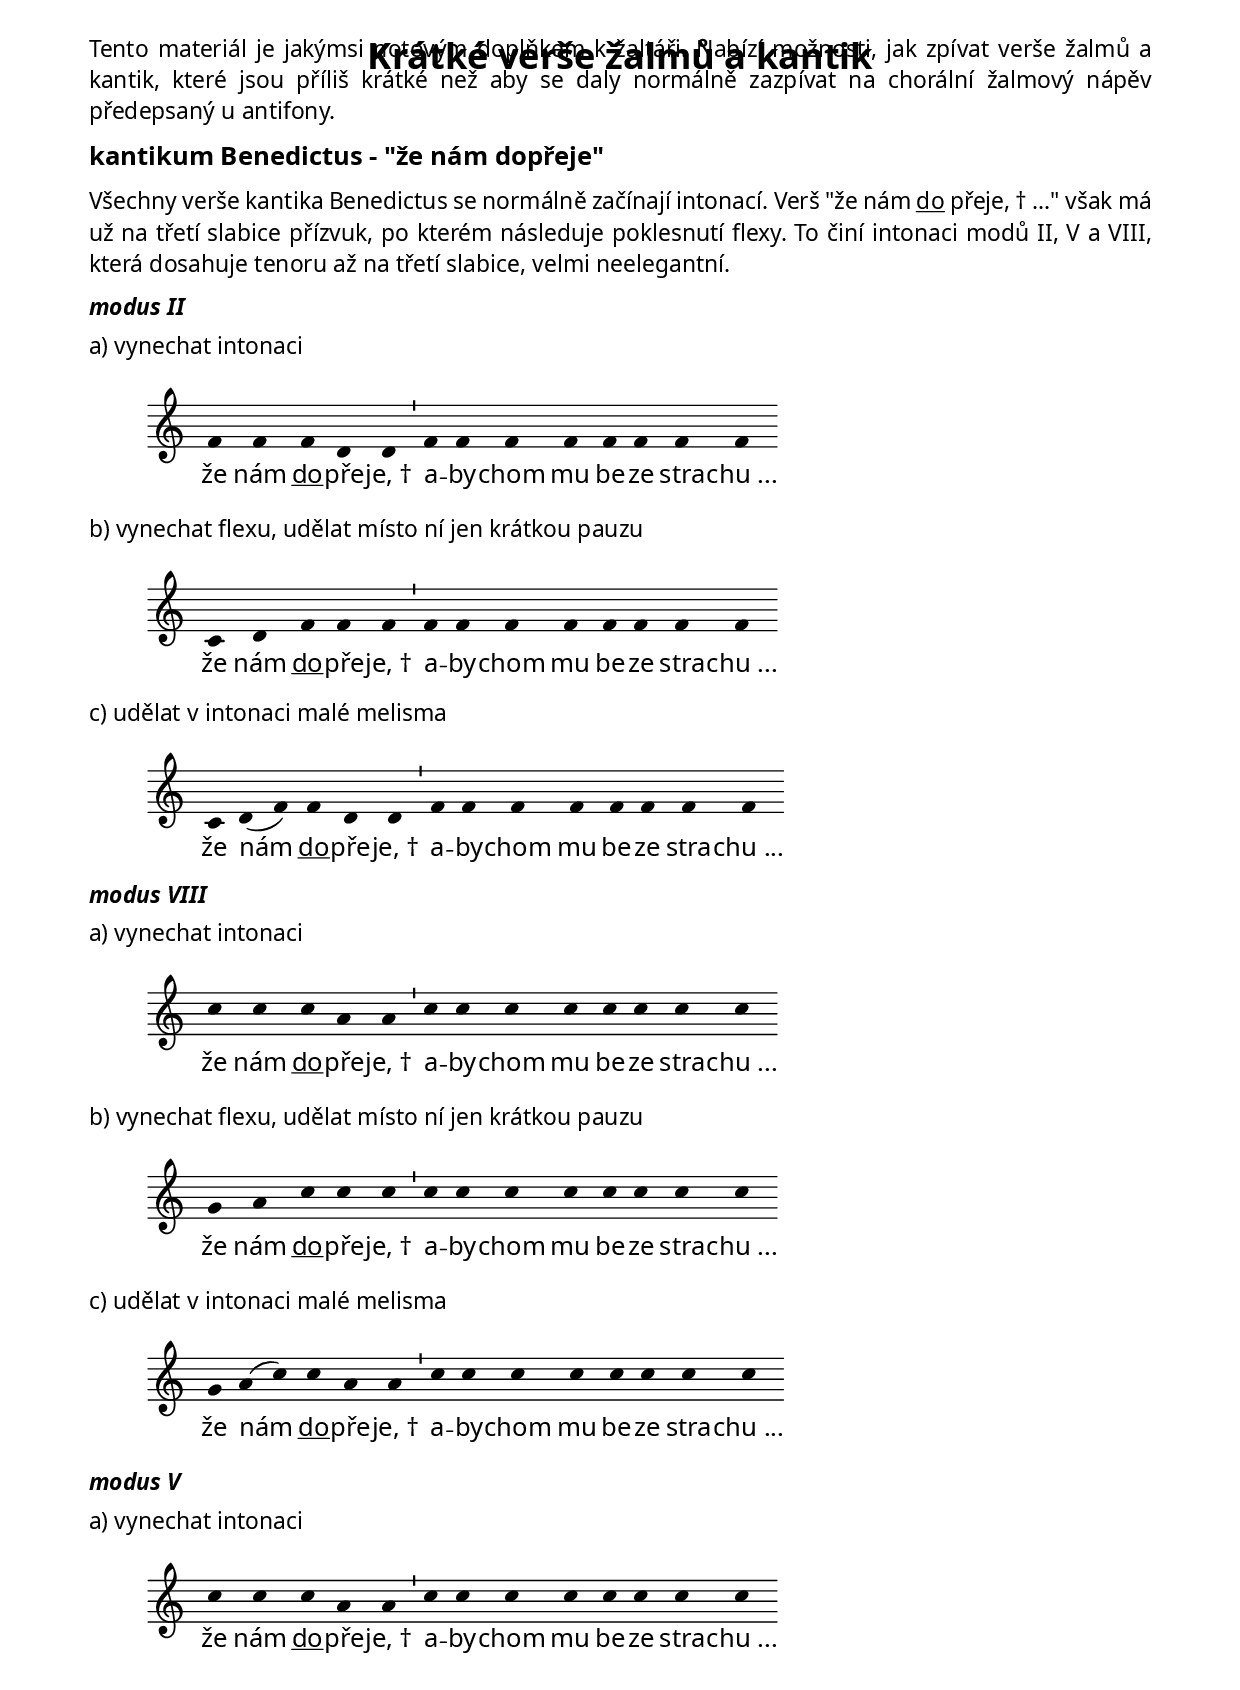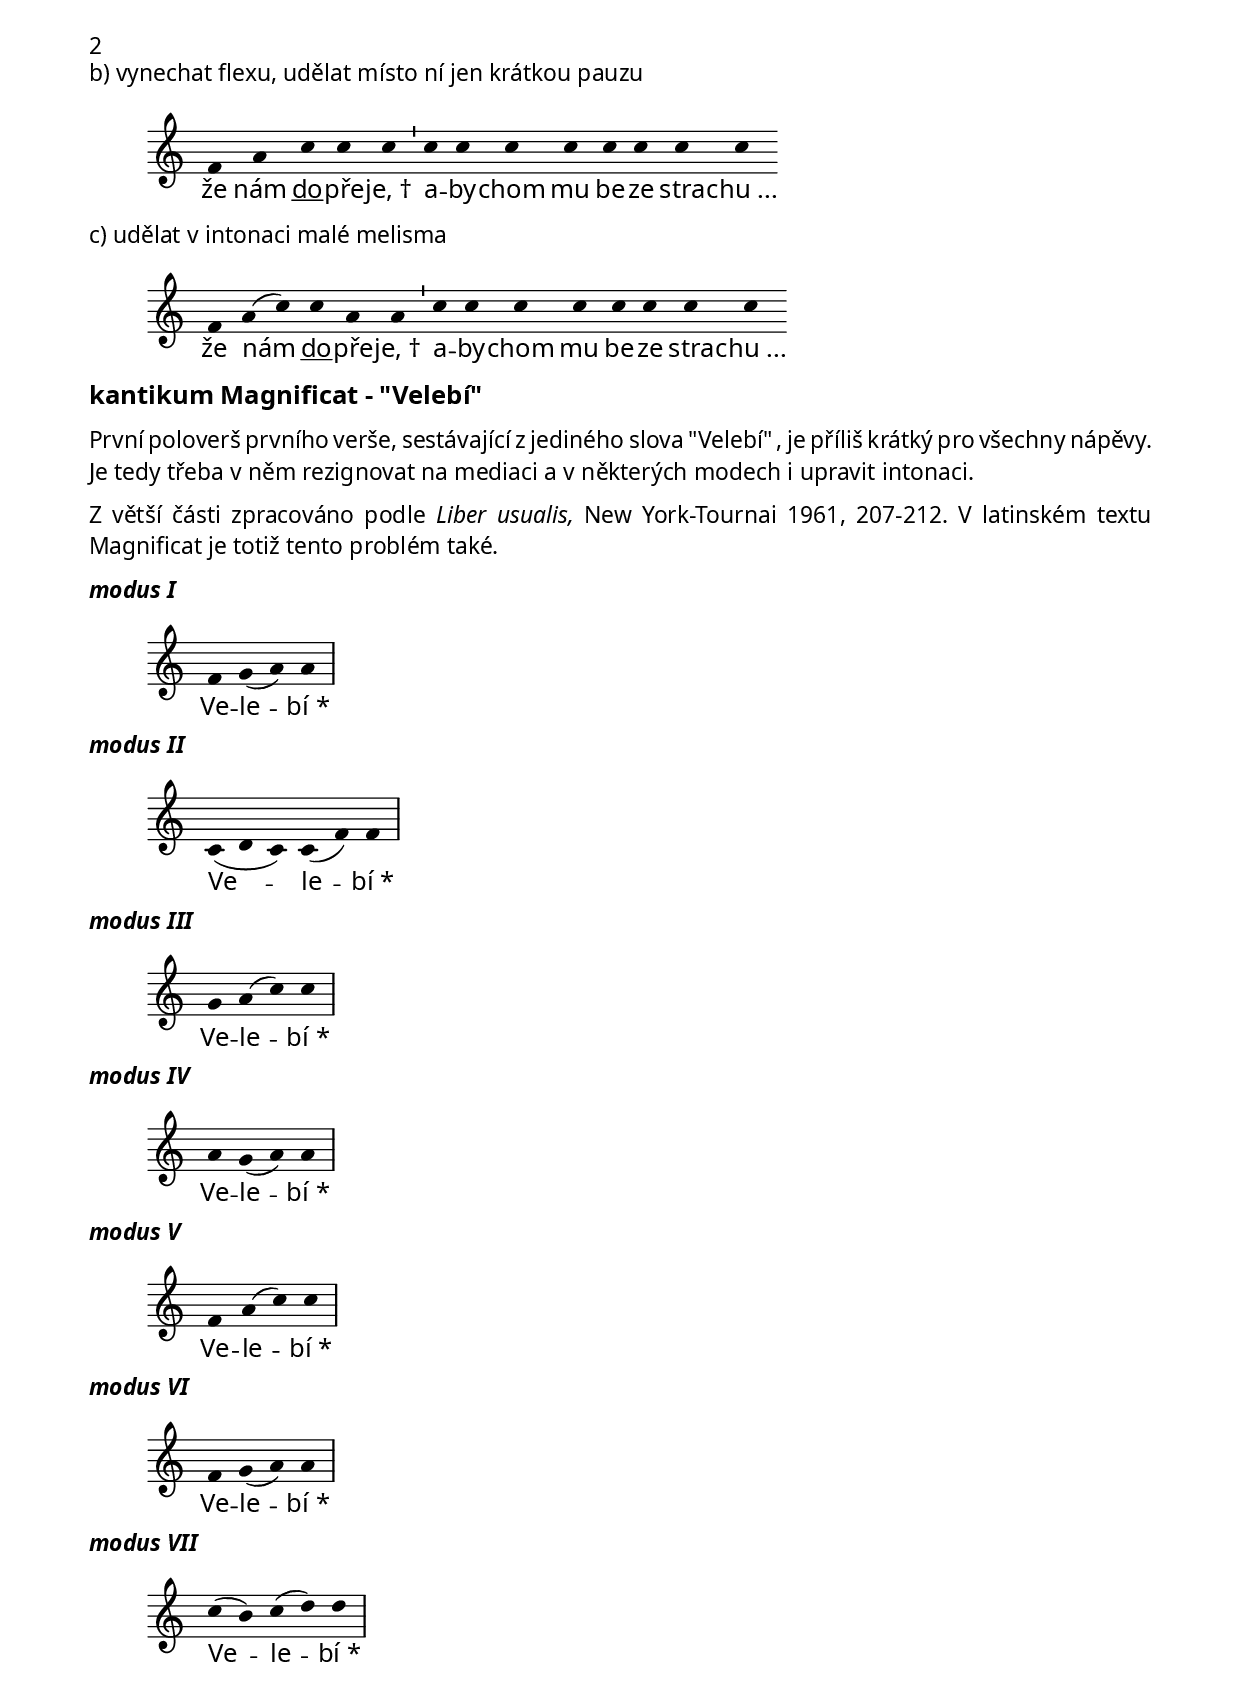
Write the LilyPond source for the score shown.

\version "2.14.2"

\header {
  title = "Krátké verše žalmů a kantik"
}

\include "spolecne.ly"

#(define-markup-command (sekce layout props obsah)(markup?)
   "Nadpis sekce"
   (interpret-markup layout props
		     (markup #:bold
			     #:large obsah)))

#(define-markup-command (subsekce layout props obsah)(markup?)
   "Nadpis sekce"
   (interpret-markup layout props
		     (markup #:bold #:italic obsah)))

\markup{}

\markup\justify{
Tento materiál je jakýmsi notovým doplňkem k žaltáři.
Nabízí možnosti, jak zpívat verše žalmů a kantik,
které jsou příliš krátké než aby se daly normálně zazpívat
na chorální žalmový nápěv předepsaný u antifony.
}

\markup\sekce{kantikum Benedictus - "\"že nám dopřeje\""}

\markup\justify{
Všechny verše kantika Benedictus se normálně začínají
intonací. Verš "\"že" nám \underline{do}přeje, \Dagger "...\""
však má už na třetí slabice přízvuk, po kterém následuje 
poklesnutí flexy. To činí intonaci modů II, V a VIII,
která dosahuje tenoru až na třetí slabice, velmi neelegantní.
}

\markup\subsekce{modus II}
\markup{a) vynechat intonaci}
\score {
  \relative c' {
    \choralniRezim
    f4 f f d d \barMin
    f f f f f f f f
  }
  \addlyrics {
    že nám \markup\underline{do} -- pře -- \markup{je, \Dagger}
    a -- by -- chom mu be -- ze stra -- chu_...
  }
  \header {
    id = "benedictus_IIa"
  }
}

\markup{b) vynechat flexu, udělat místo ní jen krátkou pauzu}
\score {
  \relative c' {
    \choralniRezim
    c4 d f f f \barMin
    f f f f f f f f
  }
  \addlyrics {
    že nám \markup\underline{do} -- pře -- \markup{je, \Dagger}
    a -- by -- chom mu be -- ze stra -- chu_...
  }
  \header {
    id = "benedictus_IIb"
  }
}

\markup{c) udělat v intonaci malé melisma}
\score {
  \relative c' {
    \choralniRezim
    c4 d( f) f d d \barMin
    f f f f f f f f
  }
  \addlyrics {
    že nám \markup\underline{do} -- pře -- \markup{je, \Dagger}
    a -- by -- chom mu be -- ze stra -- chu_...
  }
  \header {
    id = "benedictus_IIc"
  }
}

\markup\subsekce{modus VIII}

\markup{a) vynechat intonaci}
\score {
  \relative c'' {
    \choralniRezim
    c4 c c a a \barMin
    c c c c c c c c 
  }
  \addlyrics {
    že nám \markup\underline{do} -- pře -- \markup{je, \Dagger}
    a -- by -- chom mu be -- ze stra -- chu_...
  }
  \header {
    id = "benedictus_VIIIa"
  }
}

\markup{b) vynechat flexu, udělat místo ní jen krátkou pauzu}
\score {
  \relative c'' {
    \choralniRezim
    g4 a c c c \barMin
    c c c c c c c c 
  }
  \addlyrics {
    že nám \markup\underline{do} -- pře -- \markup{je, \Dagger}
    a -- by -- chom mu be -- ze stra -- chu_...
  }
  \header {
    id = "benedictus_VIIIb"
  }
}

\markup{c) udělat v intonaci malé melisma}
\score {
  \relative c'' {
    \choralniRezim
    g4 a( c) c a a \barMin
    c c c c c c c c 
  }
  \addlyrics {
    že nám \markup\underline{do} -- pře -- \markup{je, \Dagger}
    a -- by -- chom mu be -- ze stra -- chu_...
  }
  \header {
    id = "benedictus_VIIIc"
  }
}

\markup\subsekce{modus V}

\markup{a) vynechat intonaci}
\score {
  \relative c'' {
    \choralniRezim
    c c c a a \barMin
    c c c c c c c c 
  }
  \addlyrics {
    že nám \markup\underline{do} -- pře -- \markup{je, \Dagger}
    a -- by -- chom mu be -- ze stra -- chu_...
  }
  \header {
    id = "benedictus_Va"
  }
}

\markup{b) vynechat flexu, udělat místo ní jen krátkou pauzu}
\score {
  \relative c' {
    \choralniRezim
    f4 a c c c \barMin
    c c c c c c c c 
  }
  \addlyrics {
    že nám \markup\underline{do} -- pře -- \markup{je, \Dagger}
    a -- by -- chom mu be -- ze stra -- chu_...
  }
  \header {
    id = "benedictus_Vb"
  }
}

\markup{c) udělat v intonaci malé melisma}
\score {
  \relative c' {
    \choralniRezim
    f4 a( c) c a a \barMin
    c c c c c c c c 
  }
  \addlyrics {
    že nám \markup\underline{do} -- pře -- \markup{je, \Dagger}
    a -- by -- chom mu be -- ze stra -- chu_...
  }
  \header {
    id = "benedictus_Vb"
  }
}

\markup\sekce{kantikum Magnificat - "\"Velebí\""}

\markup\justify{
První poloverš prvního verše, sestávající z jediného
slova "\"Velebí\"", je příliš krátký pro všechny nápěvy.
Je tedy třeba v něm rezignovat na mediaci a v některých
modech i upravit intonaci.
}

\markup\justify{
Z větší části zpracováno podle \italic{Liber usualis,} New York-Tournai 1961, 207-212.
V latinském textu Magnificat je totiž tento problém také.
}

\markup\subsekce{modus I}
\score {
  \relative c' {
    \choralniRezim
    f4 g( a) a \barMax
  }
  \addlyrics {
    Ve -- le -- bí_*
  }
  \header {
    id = "magnificat_I"
  }
}

\markup\subsekce{modus II}
\score {
  \relative c' {
    \choralniRezim
    c( d c) c( f) f \barMax
  }
  \addlyrics {
    Ve -- le -- bí_*
  }
  \header {
    id = "magnificat_II"
  }
}

\markup\subsekce{modus III}
\score {
  \relative c'' {
    \choralniRezim
    g a( c) c \barMax
  }
  \addlyrics {
    Ve -- le -- bí_*
  }
  \header {
    id = "magnificat_III"
  }
}

\markup\subsekce{modus IV}
\score {
  \relative c'' {
    \choralniRezim
    a g( a) a \barMax
  }
  \addlyrics {
    Ve -- le -- bí_*
  }
  \header {
    id = "magnificat_IV"
  }
}

\markup\subsekce{modus V}
\score {
  \relative c' {
    \choralniRezim
    f4 a( c) c \barMax
  }
  \addlyrics {
    Ve -- le -- bí_*
  }
  \header {
    id = "magnificat_IV"
  }
}

\markup\subsekce{modus VI}
\score {
  \relative c' {
    \choralniRezim
    f4 g( a) a \barMax
  }
  \addlyrics {
    Ve -- le -- bí_*
  }
  \header {
    id = "magnificat_IV"
  }
}

\markup\subsekce{modus VII}
\score {
  \relative c'' {
    \choralniRezim
    c( b) c( d) d \barMax
  }
  \addlyrics {
    Ve -- le -- bí_*
  }
  \header {
    id = "magnificat_IV"
  }
}

\markup\subsekce{modus VIII}
\score {
  \relative c'' {
    \choralniRezim
    g4( a g) g( c) c \barMax
  }
  \addlyrics {
    Ve -- le -- bí_*
  }
  \header {
    id = "magnificat_IV"
  }
}

\markup\subsekce{tonus peregrinus}
\score {
  \relative c'' {
    \choralniRezim
    a( bes) a g4.( f) \barMax
  }
  \addlyrics {
    Ve -- le -- bí_*
  }
  \header {
    id = "magnificat_IV"
  }
}